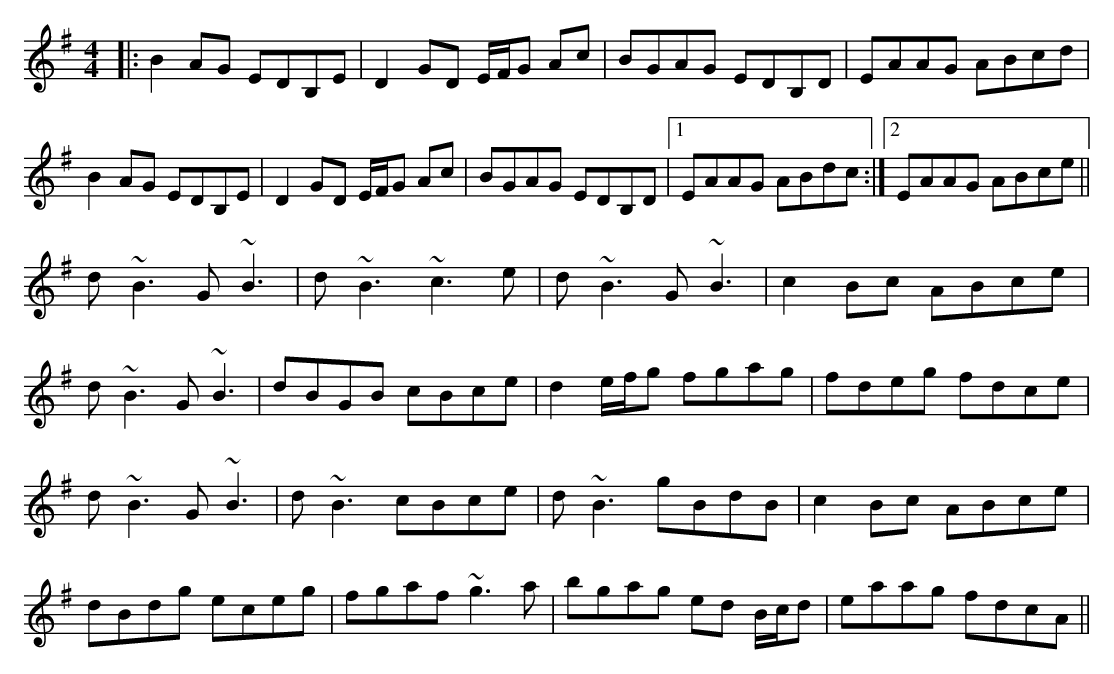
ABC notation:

X:1
M:4/4
K:G
|:B2 AG EDB,E|D2 GD E/F/G Ac|BGAG EDB,D|EAAG ABcd|
B2 AG EDB,E|D2 GD E/F/G Ac|BGAG EDB,D|1 EAAG ABdc:|2 EAAG ABce||
d~B3 G~B3|d~B3 ~c3e|d~B3 G~B3|c2 Bc ABce|
d~B3 G~B3|dBGB cBce|d2 e/f/g fgag|fdeg fdce|
d~B3 G~B3|d~B3 cBce|d~B3 gBdB|c2 Bc ABce|
dBdg eceg|fgaf ~g3a|bgag ed B/c/d|eaag fdcA||
